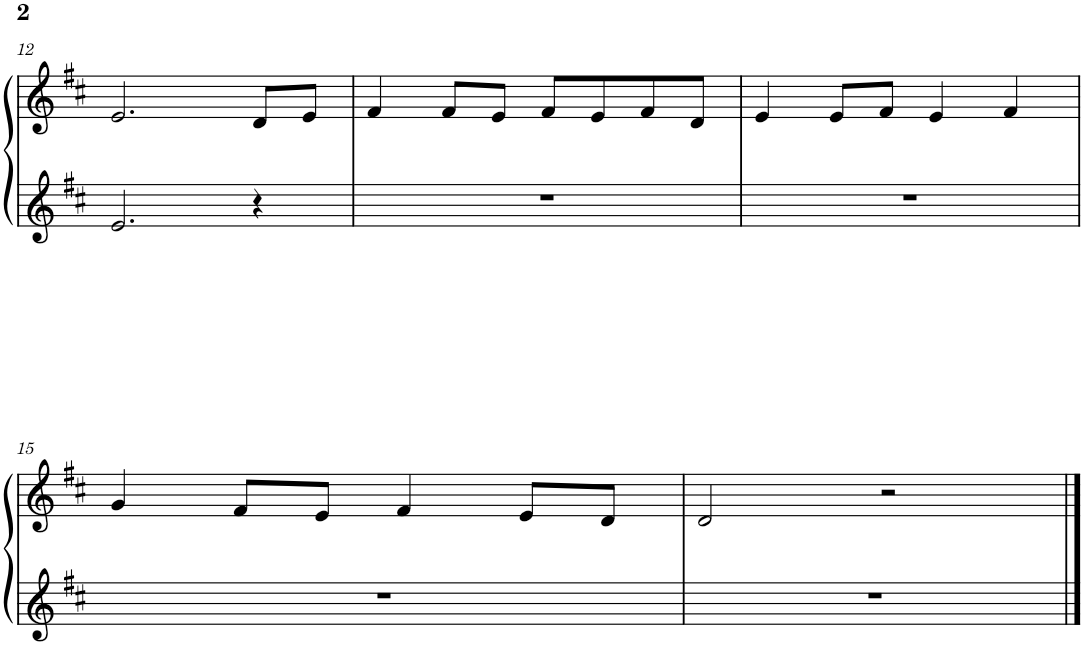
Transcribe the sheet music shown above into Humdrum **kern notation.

**kern	**kern
*part1	*part1
*staff2	*staff1
*I"Piano	*
*I'Pno.	*
!!LO:PB:g=z
*clefG2	*clefG2
*k[f#c#]	*k[f#c#]
*M4/4	*M4/4
=12	=12
2.e/	2.e/
4r	8d/L
.	8e/J
=13	=13
1r	4f#/
.	8f#/L
.	8e/J
.	8f#/L
.	8e/
.	8f#/
.	8d/J
=14	=14
1r	4e/
.	8e/L
.	8f#/J
.	4e/
.	4f#/
!!LO:LB:g=z
=15	=15
1r	4g/
.	8f#/L
.	8e/J
.	4f#/
.	8e/L
.	8d/J
=16	=16
1r	2d/
.	2r
==	==
*-	*-
